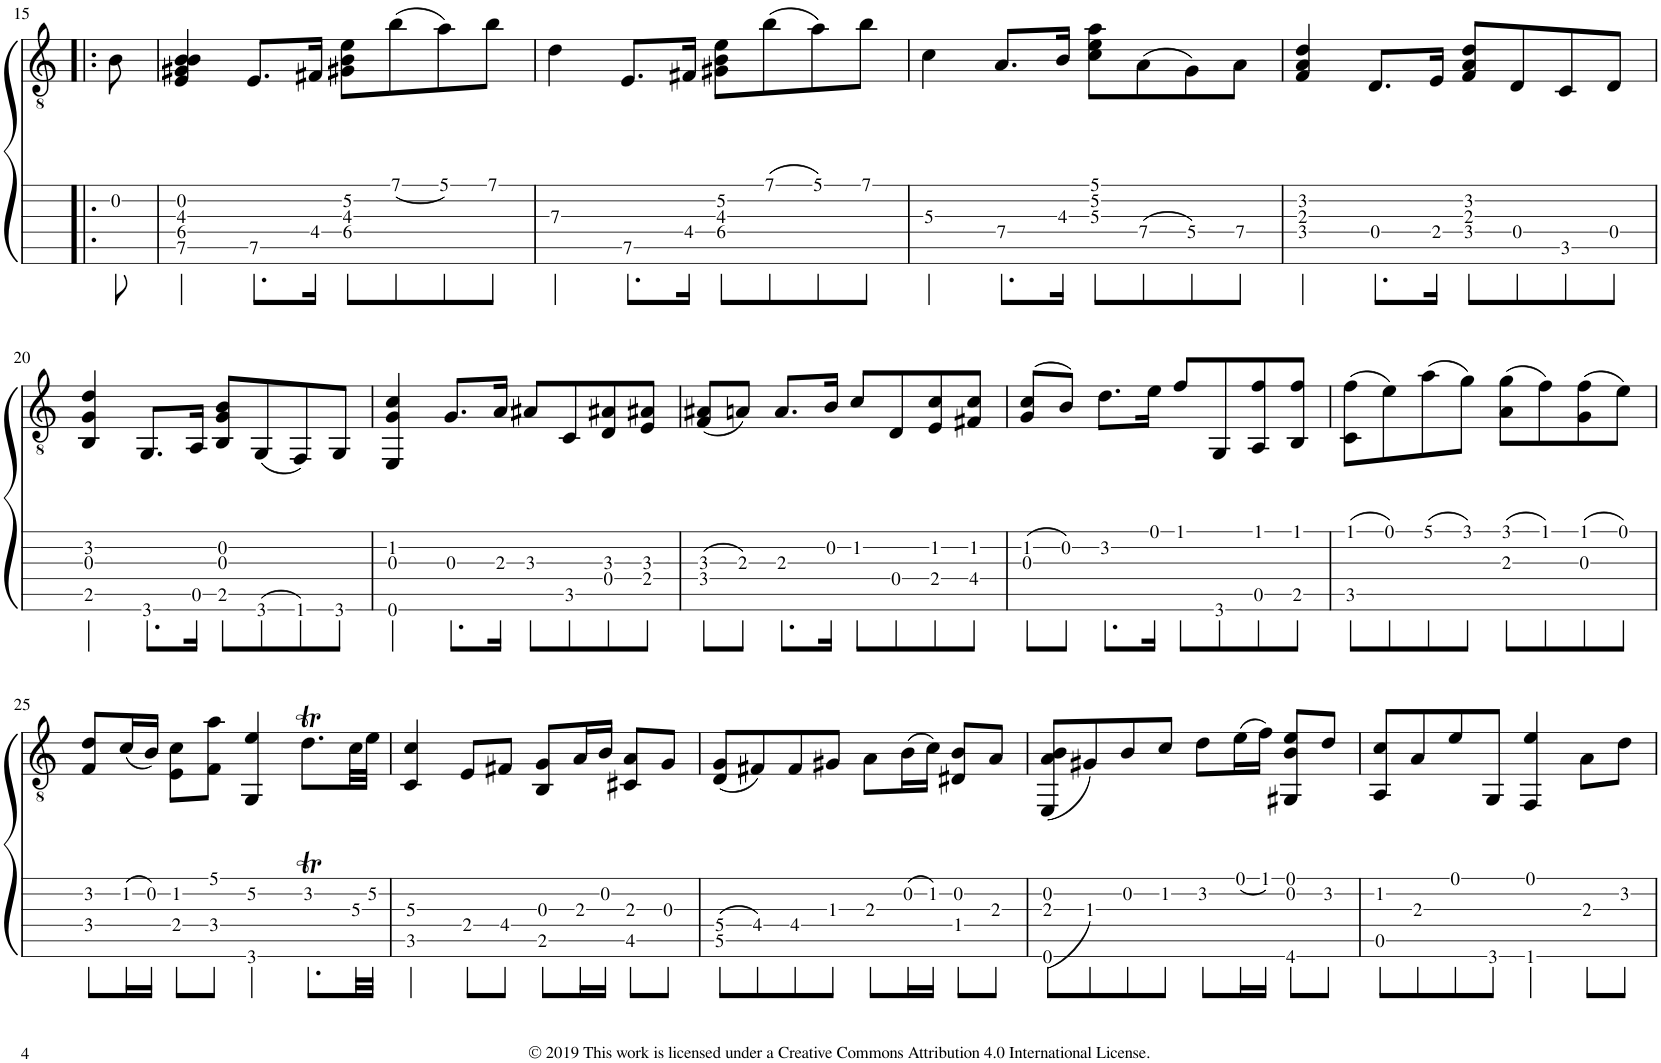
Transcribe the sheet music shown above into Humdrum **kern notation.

**kern	**kern
*part1	*part1
*staff2	*staff1
*I"Klasická kytara	*
*I'Kyt.	*
!!LO:PB:g=z
*	*clefGv2
*k[]	*k[]
*M4/4	*M4/4
*met(c)	*met(c)
=15!|:	=15!|:
8B\	8B\
=16	=16
4E\ 4G#X\ 4B\ 4B\	4E/ 4G#X/ 4B/ 4B/
8.E\L	8.E/L
16F#X\Jk	16F#X/Jk
8G#X\ 8B\ 8e\L	8G#X\ 8B\ 8e\L
8b\	(8b\
8a\	8a\)
8b\J	8b\J
=17	=17
4d\	4d\
8.E\L	8.E/L
16F#X\Jk	16F#X/Jk
8G#X\ 8B\ 8e\L	8G#X\ 8B\ 8e\L
8b\	(8b\
8a\	8a\)
8b\J	8b\J
=18	=18
4c\	4c\
8.A\L	8.A/L
16B\Jk	16B/Jk
8c\ 8e\ 8a\L	8c\ 8e\ 8a\L
8A\	(8A\
8G\	8G\)
8A\J	8A\J
=19	=19
4F\ 4A\ 4d\	4F/ 4A/ 4d/
8.D\L	8.D/L
16E\Jk	16E/Jk
8F\ 8A\ 8d\L	8F/ 8A/ 8d/L
8D\	8D/
8C\	8C/
8D\J	8D/J
!!LO:LB:g=z
=20	=20
4BB\ 4G\ 4d\	4BB/ 4G/ 4d/
8.GG\L	8.GG/L
16AA\Jk	16AA/Jk
8BB\ 8G\ 8B\L	8BB/ 8G/ 8B/L
8GG\	(8GG/
8FF\	8FF/)
8GG\J	8GG/J
=21	=21
4EE\ 4G\ 4c\	4EE/ 4G/ 4c/
8.G\L	8.G/L
16A\Jk	16A/Jk
8A#\L	8A#X/L
8C\	8C/
8D\ 8A#X\	8D/ 8A#X/
8E\ 8A#X\J	8E/ 8A#X/J
=22	=22
8F\ 8A#\L	(8F/ 8A#X/L
8A\J	8An/J)
8.A\L	8.A/L
16B\Jk	16B/Jk
8c\L	8c/L
8D\	8D/
8E\ 8c\	8E/ 8c/
8F#\ 8c\J	8F#X/ 8c/J
=23	=23
8G\ 8c\L	(>8G/ 8c/L
8B\J	8B/J)
8.d\L	8.d\L
16e\Jk	16e\Jk
8f\L	8f/L
8GG\	8GG/
8AA\ 8f\	8AA/ 8f/
8BB\ 8f\J	8BB/ 8f/J
=24	=24
8C\ 8f\L	(8C\ 8f\L
8e\	8e\)
8a\	(8a\
8g\J	8g\J)
8A\ 8g\L	(8A\ 8g\L
8f\	8f\)
8G\ 8f\	(8G\ 8f\
8e\J	8e\J)
!!LO:LB:g=z
=25	=25
8F\ 8d\L	8F/ 8d/L
16c\L	(16c/L
16B\JJ	16B/JJ)
8E\ 8c\L	8E\ 8c\L
8F\ 8a\J	8F\ 8a\J
4GG\ 4e\	4GG/ 4e/
8.dT\L	8.dT\L
32c\LL	32c\LL
32e\JJJ	32e\JJJ
=26	=26
4C\ 4c\	4C/ 4c/
8E\L	8E/L
8F#X\J	8F#X/J
8BB\ 8G\L	8BB/ 8G/L
16A\L	16A/L
16B\JJ	16B/JJ
8C#X\ 8A\L	8C#X/ 8A/L
8G\J	8G/J
=27	=27
8D\ 8G\L	(8D/ 8G/L
8F#X\	8F#X/)
8F#\	8F#/
8G#X\J	8G#X/J
8A\L	8A\L
16B\L	(16B\L
16c\JJ	16c\JJ)
8D#\ 8B\L	8D#X/ 8B/L
8A\J	8A/J
=28	=28
8EE\ 8A\ 8B\L	(8EE/ 8A/ 8B/L
8G#X\	8G#X/)
8B\	8B/
8c\J	8c/J
8d\L	8d\L
16e\L	(16e\L
16f\JJ	16f\JJ)
8GG#X\ 8B\ 8e\L	8GG#X/ 8B/ 8e/L
8d\J	8d/J
=29	=29
8AA\ 8c\L	8AA/ 8c/L
8A\	8A/
8e\	8e/
8GG\J	8GG/J
4FF\ 4e\	4FF/ 4e/
8A\L	8A\L
8d\J	8d\J
=	=
*-	*-
